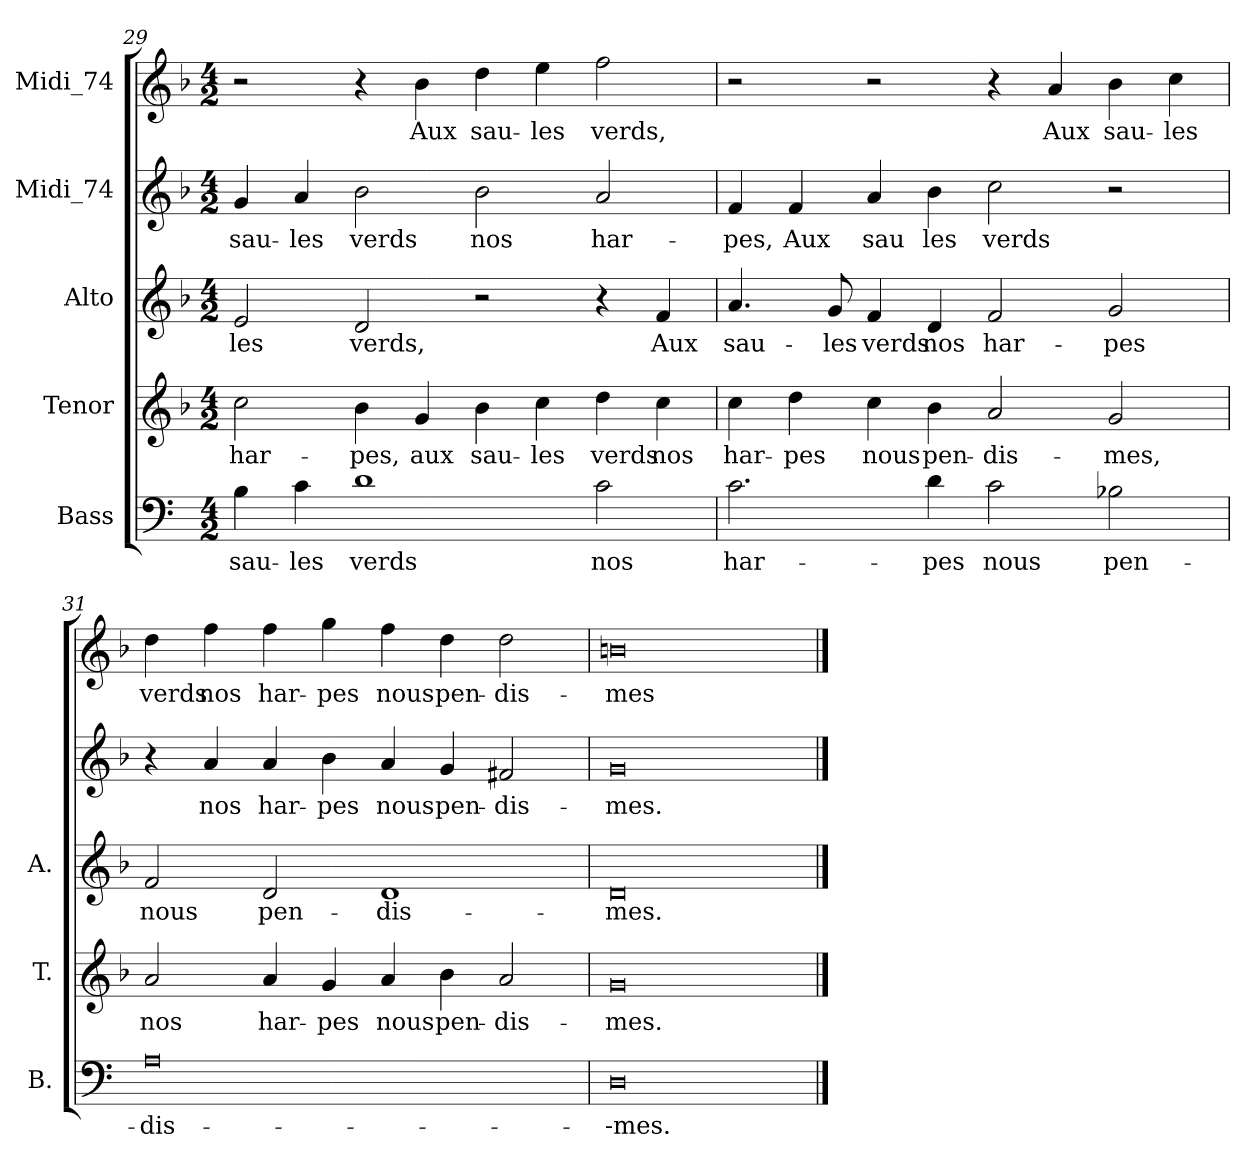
**kern	**text	**kern	**text	**kern	**text	**kern	**text	**kern	**text
*part5	*part5	*part4	*part4	*part3	*part3	*part2	*part2	*part1	*part1
*staff5	*staff5	*staff4	*staff4	*staff3	*staff3	*staff2	*staff2	*staff1	*staff1
*I"Bass	*	*I"Tenor	*	*I"Alto	*	*I"Midi_74	*	*I"Midi_74	*
*I'B.	*	*I'T.	*	*I'A.	*	*	*	*	*
*clefF4	*	*clefG2	*	*clefG2	*	*clefG2	*	*clefG2	*
*ITrd4c7	*	*ITrd7c12	*	*	*	*	*	*	*
*k[b-]	*	*k[b-]	*	*k[b-]	*	*k[b-]	*	*k[b-]	*
*F:	*	*F:	*	*F:	*	*F:	*	*F:	*
*M4/2	*	*M4/2	*	*M4/2	*	*M4/2	*	*M4/2	*
=29	=29	=29	=29	=29	=29	=29	=29	=29	=29
!	!LO:LY:b	!	!LO:LY:b	!	!LO:LY:b	!	!LO:LY:b	!	!
4E\	sau-	2c\	har-	2e/	-les	4g/	sau-	2r	.
!	!LO:LY:b	!	!	!	!	!	!LO:LY:b	!	!
4F\	-les	.	.	.	.	4a/	les	.	.
!	!LO:LY:b	!	!LO:LY:b	!	!LO:LY:b	!	!LO:LY:b	!	!
1G/	verds	4B-\	pes,	2d/	verds,	2b-\	verds	4r	.
!	!	!	!LO:LY:b	!	!	!	!	!	!LO:LY:b
.	.	4G/	aux	.	.	.	.	4b-\	Aux
!	!	!	!LO:LY:b	!	!	!	!LO:LY:b	!	!LO:LY:b
.	.	4B-\	sau-	2r	.	2b-\	nos	4dd\	sau-
!	!	!	!LO:LY:b	!	!	!	!	!	!LO:LY:b
.	.	4c\	les	.	.	.	.	4ee\	les
!	!LO:LY:b	!	!LO:LY:b	!	!	!	!LO:LY:b	!	!LO:LY:b
2F\	nos	4d\	verds	4r	.	2a/	har-	2ff\	verds,
!	!	!	!LO:LY:b	!	!LO:LY:b	!	!	!	!
.	.	4c\	nos	4f/	Aux	.	.	.	.
!!LO:LB:g=z
=30	=30	=30	=30	=30	=30	=30	=30	=30	=30
!	!LO:LY:b	!	!LO:LY:b	!	!LO:LY:b	!	!LO:LY:b	!	!
2.F\	har-	4c\	har-	4.a/	sau-	4f/	pes,	2r	.
!	!	!	!LO:LY:b	!	!	!	!LO:LY:b	!	!
.	.	4d\	pes	.	.	4f/	Aux	.	.
!	!	!	!	!	!LO:LY:b	!	!	!	!
.	.	.	.	8g/	les	.	.	.	.
!	!	!	!LO:LY:b	!	!LO:LY:b	!	!LO:LY:b	!	!
.	.	4c\	nous	4f/	verds	4a/	sau	2r	.
!	!LO:LY:b	!	!LO:LY:b	!	!LO:LY:b	!	!LO:LY:b	!	!
4G\	-pes	4B-\	pen-	4d/	nos	4b-\	les	.	.
!	!LO:LY:b	!	!LO:LY:b	!	!LO:LY:b	!	!LO:LY:b	!	!
2F\	nous	2A/	dis-	2f/	har-	2cc\	verds	4r	.
!	!	!	!	!	!	!	!	!	!LO:LY:b
.	.	.	.	.	.	.	.	4a/	Aux
!	!LO:LY:b	!	!LO:LY:b	!	!LO:LY:b	!	!	!	!LO:LY:b
2E-X\	pen-	2G/	-mes,	2g/	pes	2r	.	4b-\	sau-
!	!	!	!	!	!	!	!	!	!LO:LY:b
.	.	.	.	.	.	.	.	4cc\	les
=31	=31	=31	=31	=31	=31	=31	=31	=31	=31
!	!LO:LY:b	!	!LO:LY:b	!	!LO:LY:b	!	!	!	!LO:LY:b
0D\	-dis-	2A/	nos	2f/	nous	4r	.	4dd\	verds
!	!	!	!	!	!	!	!LO:LY:b	!	!LO:LY:b
.	.	.	.	.	.	4a/	nos	4ff\	nos
!	!	!	!LO:LY:b	!	!LO:LY:b	!	!LO:LY:b	!	!LO:LY:b
.	.	4A/	har-	2d/	pen-	4a/	har-	4ff\	har-
!	!	!	!LO:LY:b	!	!	!	!LO:LY:b	!	!LO:LY:b
.	.	4G/	-pes	.	.	4b-\	pes	4gg\	pes
!	!	!	!LO:LY:b	!	!LO:LY:b	!	!LO:LY:b	!	!LO:LY:b
.	.	4A/	nous	1d/	-dis-	4a/	nous	4ff\	nous
!	!	!	!LO:LY:b	!	!	!	!LO:LY:b	!	!LO:LY:b
.	.	4B-\	pen-	.	.	4g/	pen-	4dd\	pen-
!	!	!	!LO:LY:b	!	!	!	!LO:LY:b	!	!LO:LY:b
.	.	2A/	-dis-	.	.	2f#X/	dis-	2dd\	dis-
=32	=32	=32	=32	=32	=32	=32	=32	=32	=32
!	!LO:LY:b	!	!LO:LY:b	!	!LO:LY:b	!	!LO:LY:b	!	!LO:LY:b
0GG/	--mes.	0G/	-mes.	0d\	-mes.	0g\	mes.	0bn\	-mes
==	==	==	==	==	==	==	==	==	==
*-	*-	*-	*-	*-	*-	*-	*-	*-	*-
